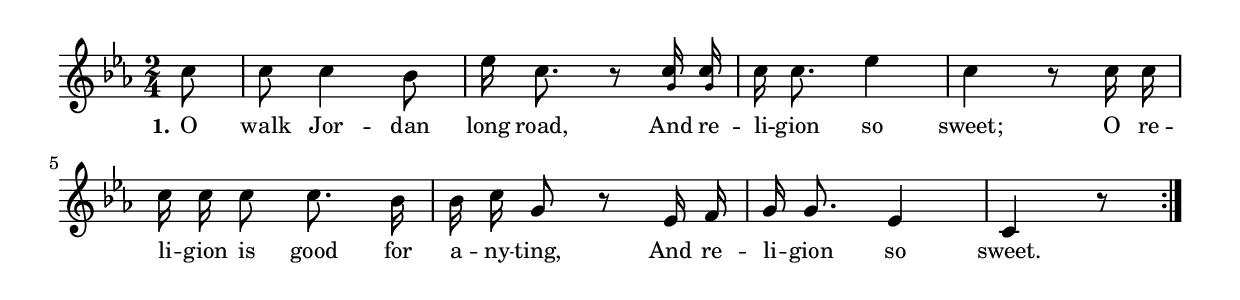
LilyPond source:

% 017.ly - Score sheet for "Religion so sweet."
% Copyright (C) 2007  Marcus Brinkmann <marcus@gnu.org>
%
% This score sheet is free software; you can redistribute it and/or
% modify it under the terms of the Creative Commons Legal Code
% Attribution-ShareALike as published by Creative Commons; either
% version 2.0 of the License, or (at your option) any later version.
%
% This score sheet is distributed in the hope that it will be useful,
% but WITHOUT ANY WARRANTY; without even the implied warranty of
% MERCHANTABILITY or FITNESS FOR A PARTICULAR PURPOSE.  See the
% Creative Commons Legal Code Attribution-ShareALike for more details.
%
% You should have received a copy of the Creative Commons Legal Code
% Attribution-ShareALike along with this score sheet; if not, write to
% Creative Commons, 543 Howard Street, 5th Floor,
% San Francisco, CA 94105-3013  United States

\version "2.10.0"

%\header
%{
%  title = "Religion so sweet."
%  composer = "trad."
%}

melody =
<<
  \context Voice
  {
    \set Staff.midiInstrument = "acoustic grand"
    \override Staff.VerticalAxisGroup #'minimum-Y-extent = #'(0 . 0)
    
    \autoBeamOff
    
    \time 2/4
    \clef violin
    \key c \minor
    
    \repeat volta 2
    {
      \partial 8 c''8 |
      c''8 c''4 bes'8 | es''16 c''8. r8
      <c'' \tweak #'font-size #-4 g'>16
      <c'' \tweak #'font-size #-4 g'>16 |
      c''16 c''8. es''4 | c''4 r8 c''16 c'' |
      c''16 c'' c''8 c''8. bes'16 | bes'16 c'' g'8 r es'16 f' |
      g'16 g'8. es'4 | c'4 r8
    }
  }
  \lyricsto "" \new Lyrics
  {
    \override LyricText #'font-size = #0
    \override StanzaNumber #'font-size = #-1

    \set stanza = "1."
    O walk Jor -- dan long road,
    And re -- li -- gion so sweet;
    O re -- li -- gion is good for a -- ny -- ting,
    And re -- li -- gion so sweet.
  }
>>


\score
{
  \new Staff { \melody }

  \layout { indent = 0.0 }
}

\score
{
  \new Staff { \unfoldRepeats \melody }

  
  \midi {
    \context {
      \Score
      tempoWholesPerMinute = #(ly:make-moment 82 4)
      }
    }


}
